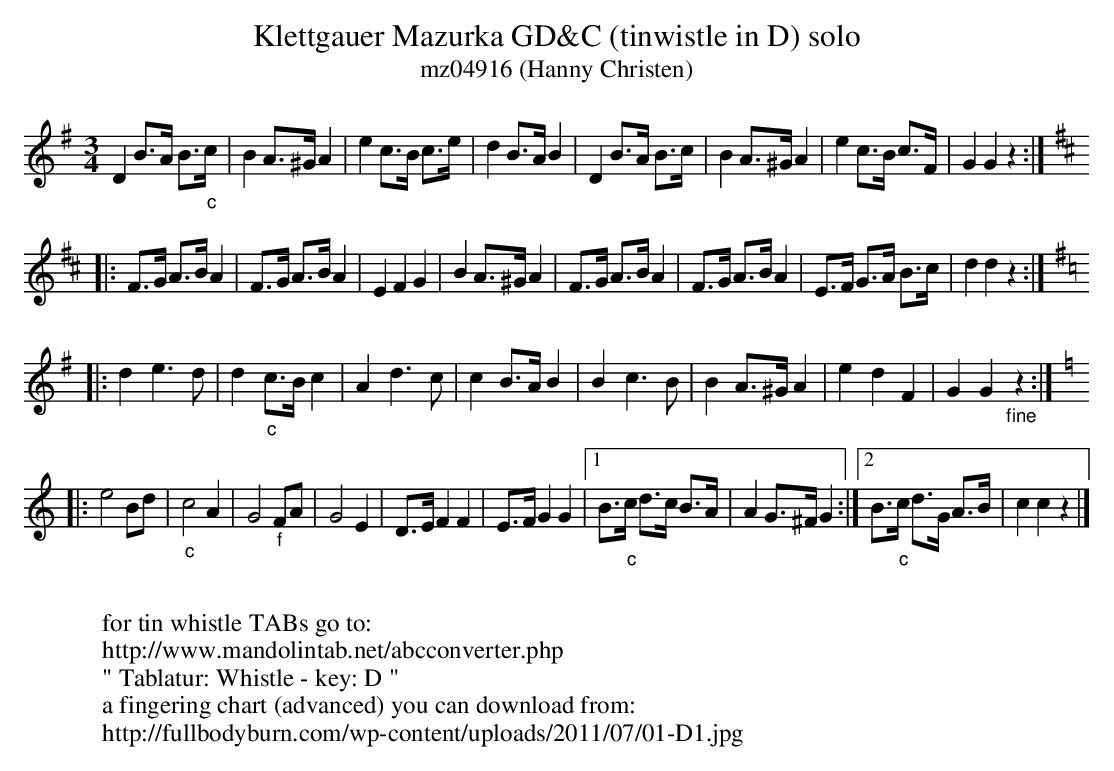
X:1
T:Klettgauer Mazurka GD&C (tinwistle in D) solo
T:mz04916 (Hanny Christen)
M:3/4
L:1/8
K:G transpose=12
D2 B>A B>"_c"c | B2 A>^G A2 | e2 c>B c>e | d2 B>AB2 | D2 B>A B>c | B2 A>^G A2 | e2 c>B c>F | G2G2z2 :| [K:D]
|: F>G A>BA2 | F>G A>BA2 | E2F2G2 | B2A>^GA2 | F>G A>BA2 | F>G A>BA2 | E>F G>A B>c | d2d2z2 :| [K:G]
|: d2e3d | d2"_c"c>Bc2 | A2d3c | c2B>AB2 | B2c3B | B2 A>^GA2 | e2d2F2 | G2G2"_fine"z2 :| [K:C]
|: e4Bd | "_c"c4A2 | G4"_f"FA | G4E2 | D>EF2F2 | E>F G2G2 |1 B>"_c"c d>c B>A | A2G>^FG2 :|2 B>"_c"c d>G A>B | c2c2z2 |]
W:
W:for tin whistle TABs go to:
W:http://www.mandolintab.net/abcconverter.php
W:" Tablatur: Whistle - key: D "
W:a fingering chart (advanced) you can download from:
W:http://fullbodyburn.com/wp-content/uploads/2011/07/01-D1.jpg
